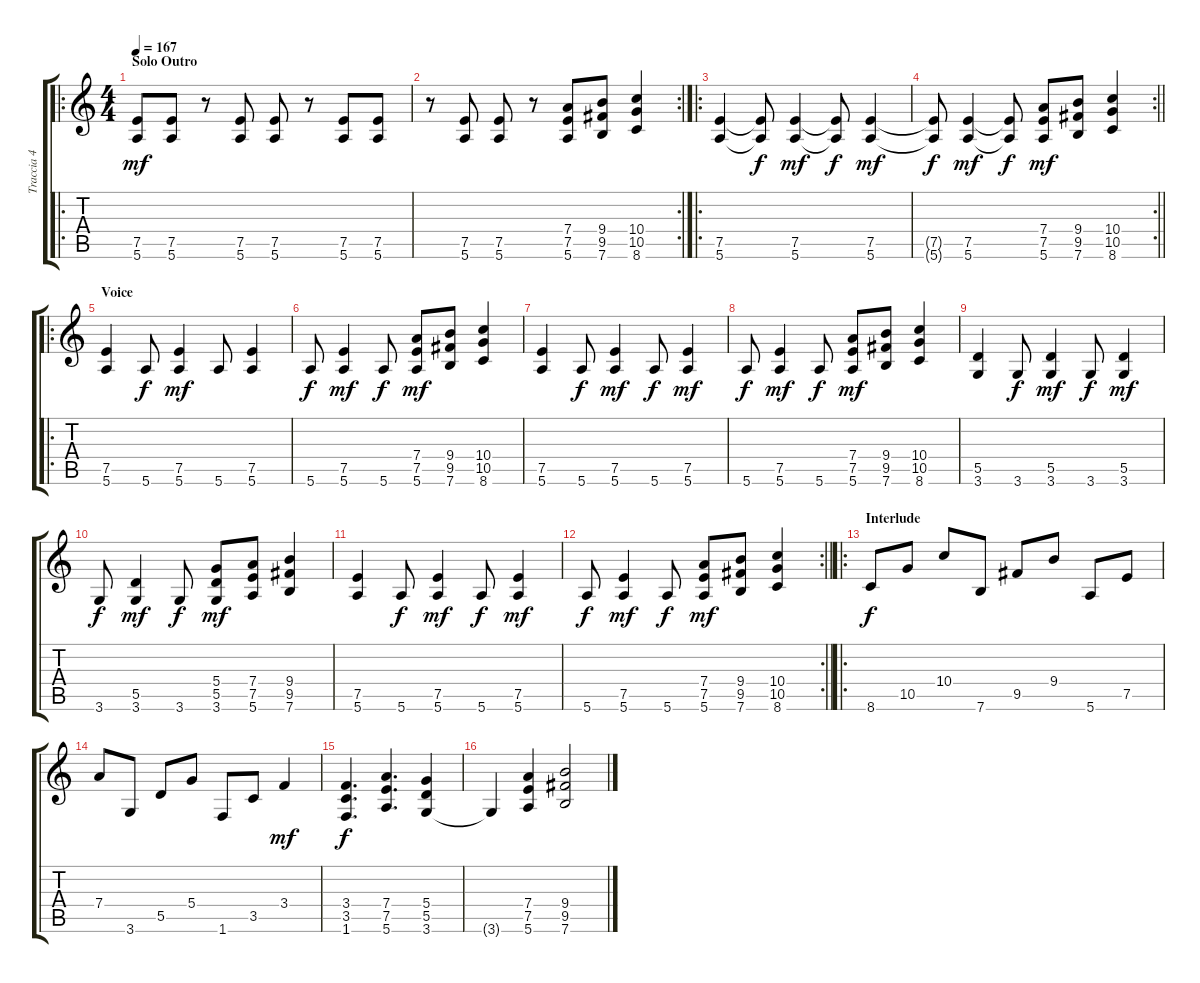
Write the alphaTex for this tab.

\track ("Traccia 4" "Traccia 4") {instrument overdrivenguitar}
\staff {score tabs}
\tuning (E4 B3 G3 D3 A2 E2) {hide}
\ro
\ts (4 4)
\section ("" "Solo Outro")
\tempo 167
\clef g2
\ks c
(7.5 5.6).8{dy mf} (7.5 5.6).8 r.8 (7.5 5.6).8 (7.5 5.6).8 r.8 (7.5 5.6).8 (7.5 5.6).8 |
\rc 2
r.8 (7.5 5.6).8 (7.5 5.6).8 r.8 (7.4 7.5 5.6).8 (9.4 9.5 7.6).8 (10.4 10.5 8.6).4 |
\ro
(7.5 5.6).4 (7.5{t} 5.6{t}).8{dy f} (7.5 5.6).4{dy mf} (7.5{t} 5.6{t}).8{dy f} (7.5 5.6).4{dy mf} |
\rc 2
\barLineRight lightlight
(7.5{t} 5.6{t}).8{dy f} (7.5 5.6).4{dy mf} (7.5{t} 5.6{t}).8{dy f} (7.4 7.5 5.6).8{dy mf} (9.4 9.5 7.6).8 (10.4 10.5 8.6).4 |
\ro
\section ("" "Voice")
(7.5 5.6).4 5.6.8{dy f} (7.5 5.6).4{dy mf} 5.6.8 (7.5 5.6).4 |
5.6.8{dy f} (7.5 5.6).4{dy mf} 5.6.8{dy f} (7.4 7.5 5.6).8{dy mf} (9.4 9.5 7.6).8 (10.4 10.5 8.6).4 |
(7.5 5.6).4 5.6.8{dy f} (7.5 5.6).4{dy mf} 5.6.8{dy f} (7.5 5.6).4{dy mf} |
5.6.8{dy f} (7.5 5.6).4{dy mf} 5.6.8{dy f} (7.4 7.5 5.6).8{dy mf} (9.4 9.5 7.6).8 (10.4 10.5 8.6).4 |
(5.5 3.6).4 3.6.8{dy f} (5.5 3.6).4{dy mf} 3.6.8{dy f} (5.5 3.6).4{dy mf} |
3.6.8{dy f} (5.5 3.6).4{dy mf} 3.6.8{dy f} (5.4 5.5 3.6).8{dy mf} (7.4 7.5 5.6).8 (9.4 9.5 7.6).4 |
(7.5 5.6).4 5.6.8{dy f} (7.5 5.6).4{dy mf} 5.6.8{dy f} (7.5 5.6).4{dy mf} |
\rc 2
\barLineRight lightlight
5.6.8{dy f} (7.5 5.6).4{dy mf} 5.6.8{dy f} (7.4 7.5 5.6).8{dy mf} (9.4 9.5 7.6).8 (10.4 10.5 8.6).4 |
\ro
\section ("" "Interlude")
8.6.8{dy f} 10.5.8 10.4.8 7.6.8 9.5.8 9.4.8 5.6.8 7.5.8 |
7.4.8 3.6.8 5.5.8 5.4.8 1.6.8 3.5.8 3.4.4{dy mf} |
(3.4 3.5 1.6).4{d dy f} (7.4 7.5 5.6).4{d} (5.4 5.5 3.6).4 |
3.6{t}.4 (7.4 7.5 5.6).4 (9.4 9.5 7.6).2
